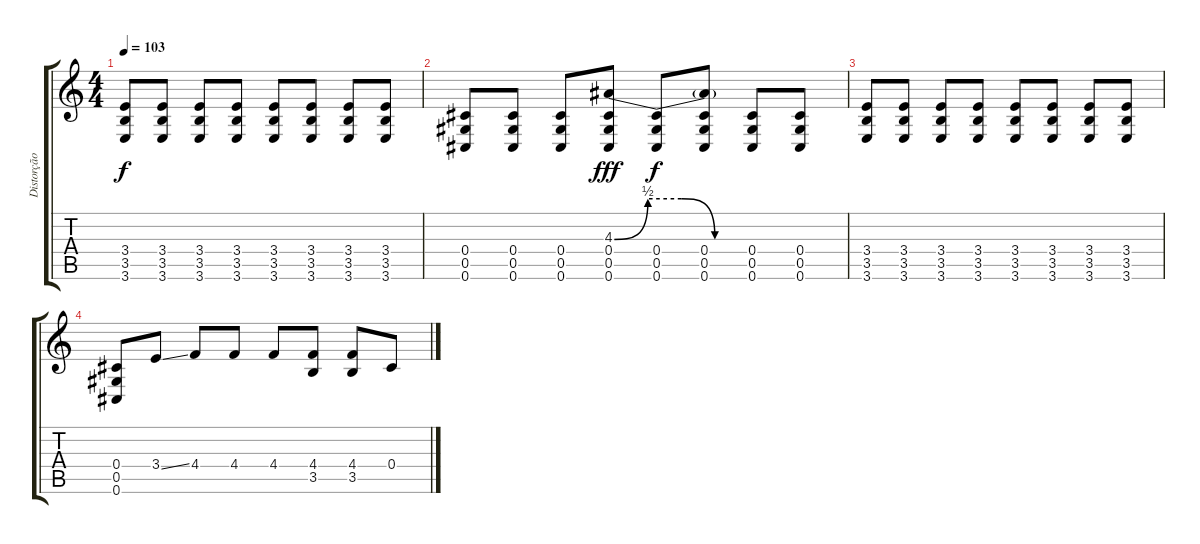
\track ("Distorção" "Distorção") {instrument overdrivenguitar}
\staff {score tabs}
\tuning (Eb4 Bb3 Gb3 Db3 Ab2 Db2) {hide}
\ts (4 4)
\tempo 103
\clef g2
\ks c
(3.4 3.5 3.6).8{dy f} (3.4 3.5 3.6).8 (3.4 3.5 3.6).8 (3.4 3.5 3.6).8 (3.4 3.5 3.6).8 (3.4 3.5 3.6).8 (3.4 3.5 3.6).8 (3.4 3.5 3.6).8 |
(0.4 0.5 0.6).8 (0.4 0.5 0.6).8 (0.4 0.5 0.6).8 (4.3{be (custom 0 0 15 2 30 2 45 0 60 0)} 0.4 0.5 0.6).8{dy fff} (0.4 0.5 0.6).8{dy f} (4.3{t} 0.4 0.5 0.6).8 (0.4 0.5 0.6).8 (0.4 0.5 0.6).8 |
(3.4 3.5 3.6).8 (3.4 3.5 3.6).8 (3.4 3.5 3.6).8 (3.4 3.5 3.6).8 (3.4 3.5 3.6).8 (3.4 3.5 3.6).8 (3.4 3.5 3.6).8 (3.4 3.5 3.6).8 |
(0.4 0.5 0.6).8 3.4{ss}.8 4.4.8 4.4.8 4.4.8 (4.4 3.5).8 (4.4 3.5).8 0.4.8
